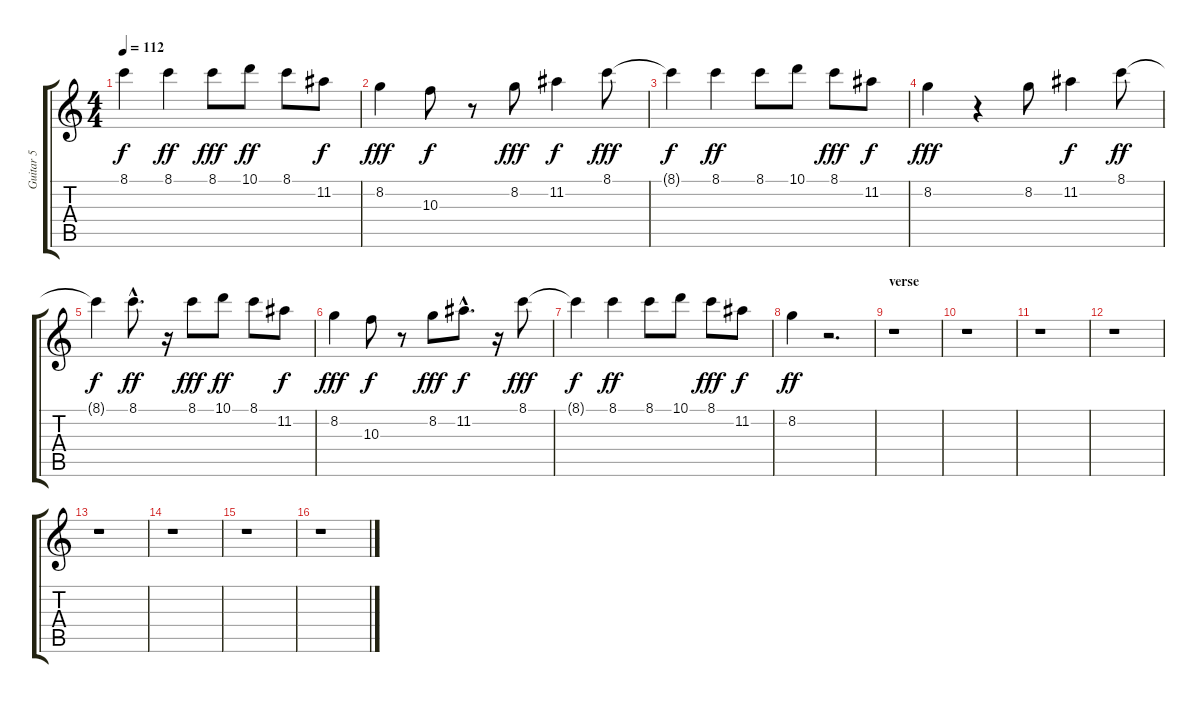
\track ("Guitar 5" "Guitar 5") {instrument overdrivenguitar}
\staff {score tabs}
\tuning (E4 B3 G3 D3 A2 E2) {hide}
\ts (4 4)
\tempo 112
\clef g2
\ks c
8.1{t}.4{dy f} 8.1.4{dy ff} 8.1.8{dy fff} 10.1.8{dy ff} 8.1.8 11.2.8{dy f} |
8.2.4{dy fff} 10.3.8{dy f} r.8 8.2.8{dy fff} 11.2.4{dy f} 8.1.8{dy fff} |
8.1{t}.4{dy f} 8.1.4{dy ff} 8.1.8 10.1.8 8.1.8{dy fff} 11.2.8{dy f} |
8.2.4{dy fff} r.4 8.2.8 11.2.4{dy f} 8.1.8{dy ff} |
8.1{t}.4{dy f} 8.1{hac}.8{d dy ff} r.16 8.1.8{dy fff} 10.1.8{dy ff} 8.1.8 11.2.8{dy f} |
8.2.4{dy fff} 10.3.8{dy f} r.8 8.2.8{dy fff} 11.2{hac}.8{d dy f} r.16 8.1.8{dy fff} |
8.1{t}.4{dy f} 8.1.4{dy ff} 8.1.8 10.1.8 8.1.8{dy fff} 11.2.8{dy f} |
8.2.4{dy ff} r.2{d} |
\section ("" "verse")
r.1 |
r.1 |
r.1 |
r.1 |
r.1 |
r.1 |
r.1 |
r.1
